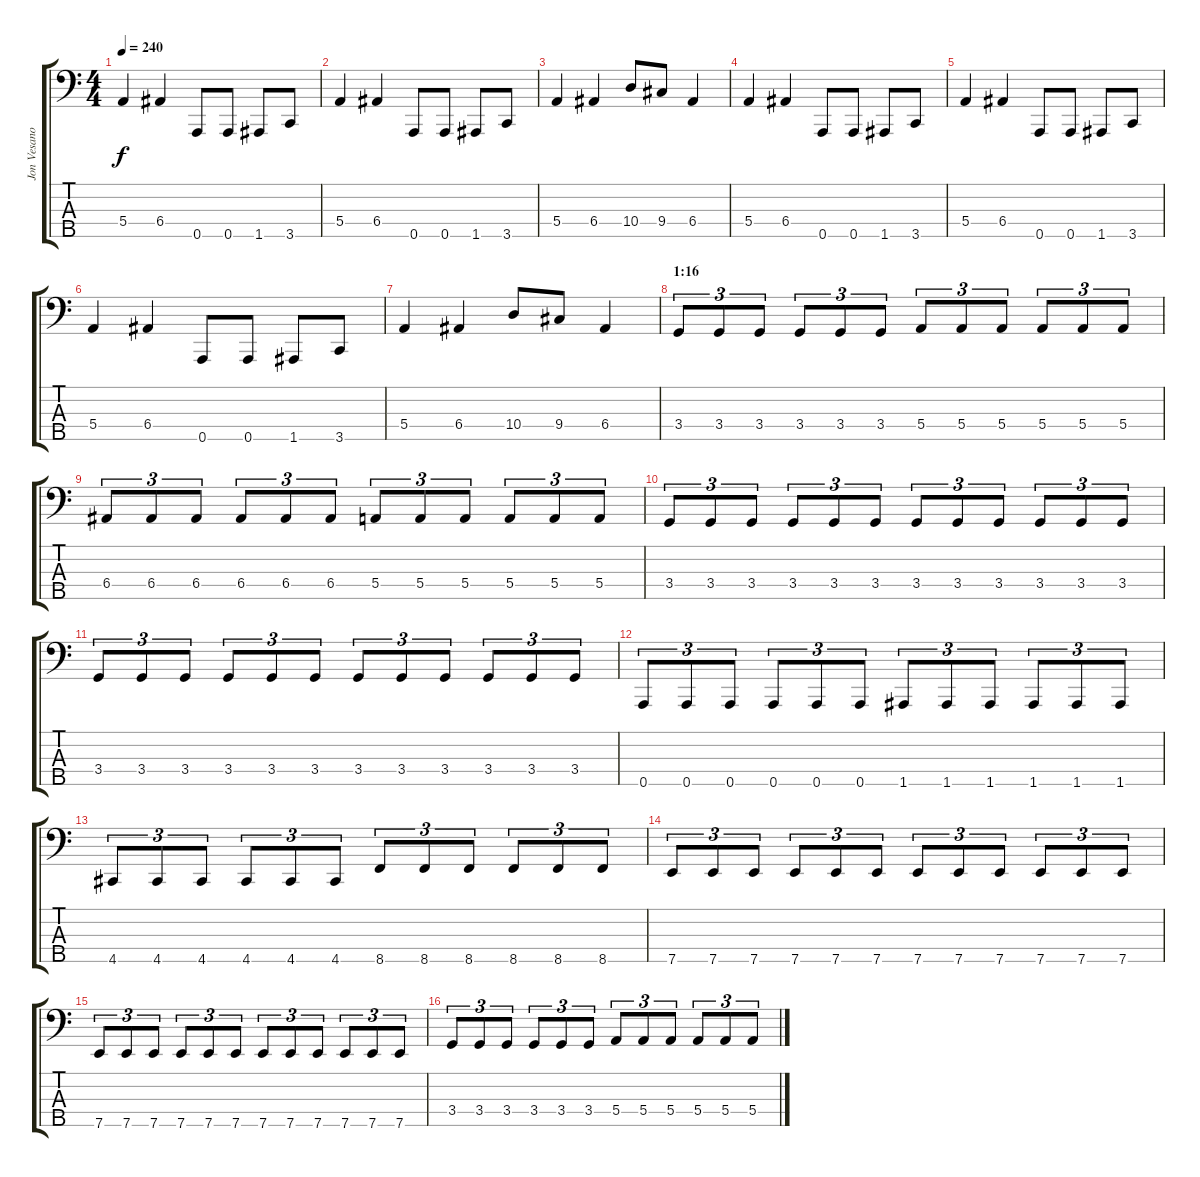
\track ("Jon Vesano" "Jon Vesano") {instrument electricbasspick}
\staff {score tabs}
\tuning (G2 D2 A1 E1 A0) {hide}
\ts (4 4)
\tempo 240
\clef f4
\ks c
5.4.4{dy f} 6.4.4 0.5.8 0.5.8 1.5.8 3.5.8 |
5.4.4 6.4.4 0.5.8 0.5.8 1.5.8 3.5.8 |
5.4.4 6.4.4 10.4.8 9.4.8 6.4.4 |
5.4.4 6.4.4 0.5.8 0.5.8 1.5.8 3.5.8 |
5.4.4 6.4.4 0.5.8 0.5.8 1.5.8 3.5.8 |
5.4.4 6.4.4 0.5.8 0.5.8 1.5.8 3.5.8 |
5.4.4 6.4.4 10.4.8 9.4.8 6.4.4 |
\section ("" "1:16")
3.4.8{tu (3 2)} 3.4.8{tu (3 2)} 3.4.8{tu (3 2)} 3.4.8{tu (3 2)} 3.4.8{tu (3 2)} 3.4.8{tu (3 2)} 5.4.8{tu (3 2)} 5.4.8{tu (3 2)} 5.4.8{tu (3 2)} 5.4.8{tu (3 2)} 5.4.8{tu (3 2)} 5.4.8{tu (3 2)} |
6.4.8{tu (3 2)} 6.4.8{tu (3 2)} 6.4.8{tu (3 2)} 6.4.8{tu (3 2)} 6.4.8{tu (3 2)} 6.4.8{tu (3 2)} 5.4.8{tu (3 2)} 5.4.8{tu (3 2)} 5.4.8{tu (3 2)} 5.4.8{tu (3 2)} 5.4.8{tu (3 2)} 5.4.8{tu (3 2)} |
3.4.8{tu (3 2)} 3.4.8{tu (3 2)} 3.4.8{tu (3 2)} 3.4.8{tu (3 2)} 3.4.8{tu (3 2)} 3.4.8{tu (3 2)} 3.4.8{tu (3 2)} 3.4.8{tu (3 2)} 3.4.8{tu (3 2)} 3.4.8{tu (3 2)} 3.4.8{tu (3 2)} 3.4.8{tu (3 2)} |
3.4.8{tu (3 2)} 3.4.8{tu (3 2)} 3.4.8{tu (3 2)} 3.4.8{tu (3 2)} 3.4.8{tu (3 2)} 3.4.8{tu (3 2)} 3.4.8{tu (3 2)} 3.4.8{tu (3 2)} 3.4.8{tu (3 2)} 3.4.8{tu (3 2)} 3.4.8{tu (3 2)} 3.4.8{tu (3 2)} |
0.5.8{tu (3 2)} 0.5.8{tu (3 2)} 0.5.8{tu (3 2)} 0.5.8{tu (3 2)} 0.5.8{tu (3 2)} 0.5.8{tu (3 2)} 1.5.8{tu (3 2)} 1.5.8{tu (3 2)} 1.5.8{tu (3 2)} 1.5.8{tu (3 2)} 1.5.8{tu (3 2)} 1.5.8{tu (3 2)} |
4.5.8{tu (3 2)} 4.5.8{tu (3 2)} 4.5.8{tu (3 2)} 4.5.8{tu (3 2)} 4.5.8{tu (3 2)} 4.5.8{tu (3 2)} 8.5.8{tu (3 2)} 8.5.8{tu (3 2)} 8.5.8{tu (3 2)} 8.5.8{tu (3 2)} 8.5.8{tu (3 2)} 8.5.8{tu (3 2)} |
7.5.8{tu (3 2)} 7.5.8{tu (3 2)} 7.5.8{tu (3 2)} 7.5.8{tu (3 2)} 7.5.8{tu (3 2)} 7.5.8{tu (3 2)} 7.5.8{tu (3 2)} 7.5.8{tu (3 2)} 7.5.8{tu (3 2)} 7.5.8{tu (3 2)} 7.5.8{tu (3 2)} 7.5.8{tu (3 2)} |
7.5.8{tu (3 2)} 7.5.8{tu (3 2)} 7.5.8{tu (3 2)} 7.5.8{tu (3 2)} 7.5.8{tu (3 2)} 7.5.8{tu (3 2)} 7.5.8{tu (3 2)} 7.5.8{tu (3 2)} 7.5.8{tu (3 2)} 7.5.8{tu (3 2)} 7.5.8{tu (3 2)} 7.5.8{tu (3 2)} |
3.4.8{tu (3 2)} 3.4.8{tu (3 2)} 3.4.8{tu (3 2)} 3.4.8{tu (3 2)} 3.4.8{tu (3 2)} 3.4.8{tu (3 2)} 5.4.8{tu (3 2)} 5.4.8{tu (3 2)} 5.4.8{tu (3 2)} 5.4.8{tu (3 2)} 5.4.8{tu (3 2)} 5.4.8{tu (3 2)}
